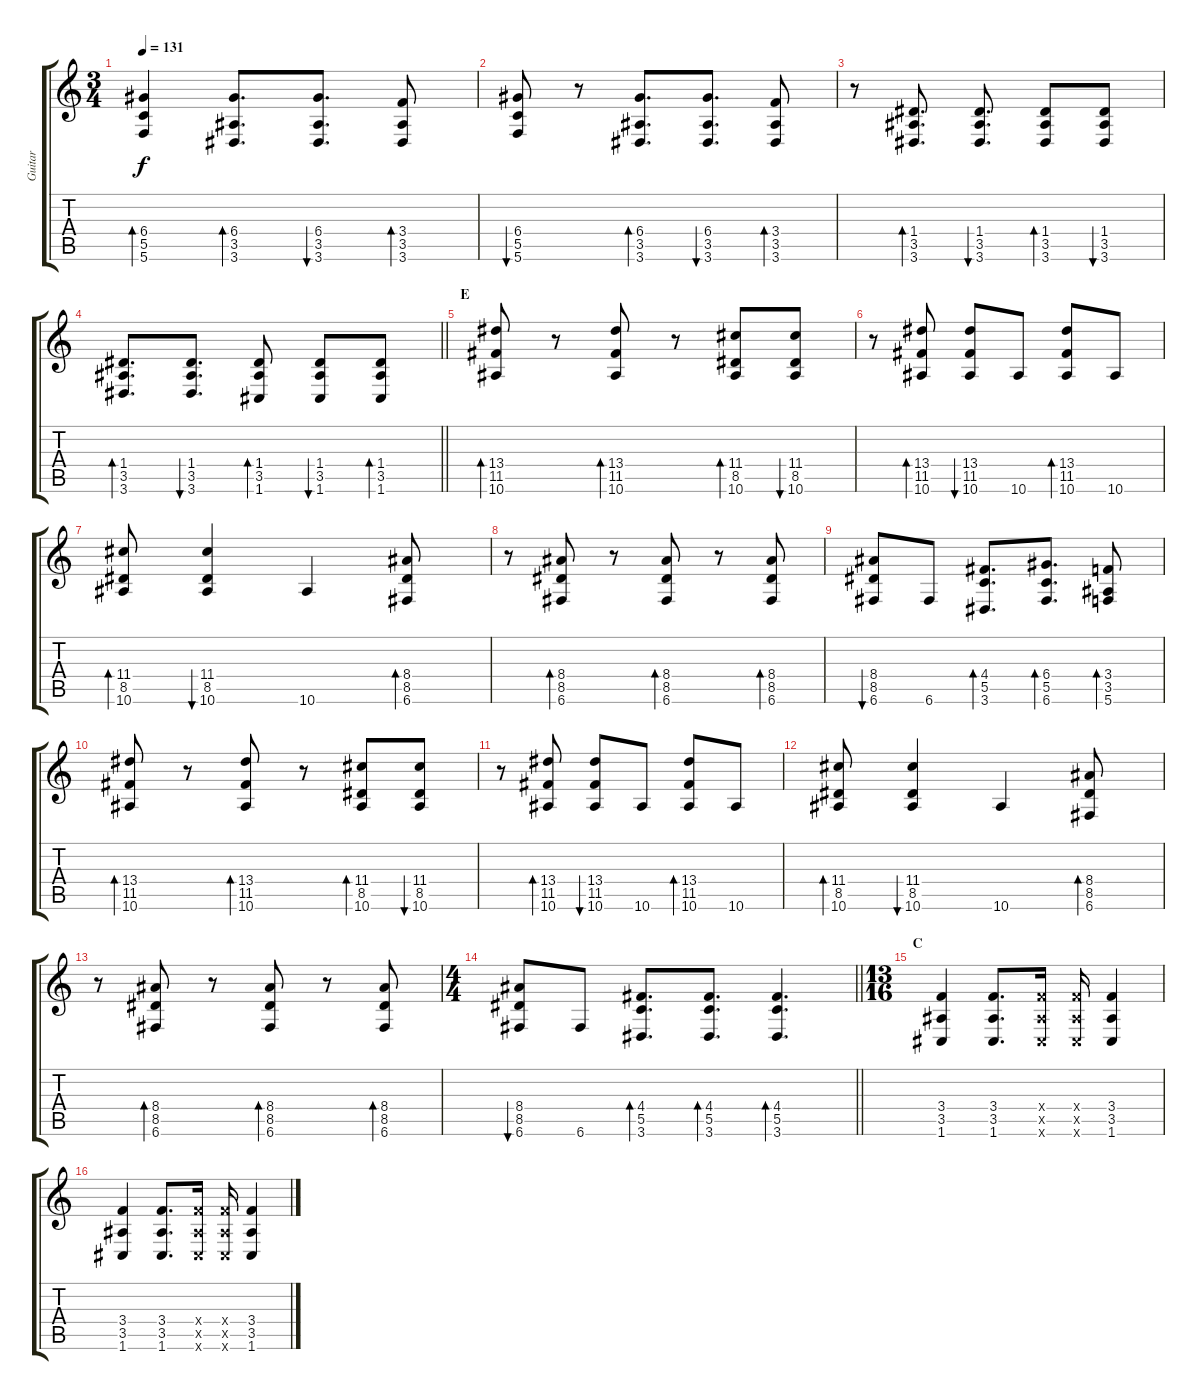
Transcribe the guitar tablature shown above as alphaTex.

\track ("Guitar" "Guitar") {instrument distortionguitar}
\staff {score tabs}
\tuning (G4 E4 A3 D3 G2 C2) {hide}
\ts (3 4)
\tempo 131
\clef g2
\ks c
(6.4 5.5 5.6).4{bd 60 dy f} (6.4 3.5 3.6).8{d bd 60} (6.4 3.5 3.6).8{d bu 60} (3.4 3.5 3.6).8{bd 60} |
(6.4 5.5 5.6).8{bu 60} r.8 (6.4 3.5 3.6).8{d bd 60} (6.4 3.5 3.6).8{d bu 60} (3.4 3.5 3.6).8{bd 60} |
r.8 (1.4 3.5 3.6).8{d bd 60} (1.4 3.5 3.6).8{d bu 60} (1.4 3.5 3.6).8{bd 60} (1.4 3.5 3.6).8{bu 60} |
\barLineRight lightlight
(1.4 3.5 3.6).8{d bd 60} (1.4 3.5 3.6).8{d bu 60} (1.4 3.5 1.6).8{bd 60} (1.4 3.5 1.6).8{bu 60} (1.4 3.5 1.6).8{bd 60} |
\section ("" "E")
(13.4 11.5 10.6).8{bd 60 instrument overdrivenguitar} r.8 (13.4 11.5 10.6).8{bd 60} r.8 (11.4 8.5 10.6).8{bd 60} (11.4 8.5 10.6).8{bu 60} |
r.8 (13.4 11.5 10.6).8{bd 60} (13.4 11.5 10.6).8{bu 60} 10.6.8 (13.4 11.5 10.6).8{bd 60} 10.6.8 |
(11.4 8.5 10.6).8{bd 60} (11.4 8.5 10.6).4{bu 60} 10.6.4 (8.4 8.5 6.6).8{bd 60} |
r.8 (8.4 8.5 6.6).8{bd 60} r.8 (8.4 8.5 6.6).8{bd 60} r.8 (8.4 8.5 6.6).8{bd 60} |
(8.4 8.5 6.6).8{bu 60} 6.6.8 (4.4 5.5 3.6).8{d bd 60} (6.4 5.5 6.6).8{d bd 60} (3.4 3.5 5.6).8{bd 60} |
(13.4 11.5 10.6).8{bd 60} r.8 (13.4 11.5 10.6).8{bd 60} r.8 (11.4 8.5 10.6).8{bd 60} (11.4 8.5 10.6).8{bu 60} |
r.8 (13.4 11.5 10.6).8{bd 60} (13.4 11.5 10.6).8{bu 60} 10.6.8 (13.4 11.5 10.6).8{bd 60} 10.6.8 |
(11.4 8.5 10.6).8{bd 60} (11.4 8.5 10.6).4{bu 60} 10.6.4 (8.4 8.5 6.6).8{bd 60} |
r.8 (8.4 8.5 6.6).8{bd 60} r.8 (8.4 8.5 6.6).8{bd 60} r.8 (8.4 8.5 6.6).8{bd 60} |
\ts (4 4)
\barLineRight lightlight
(8.4 8.5 6.6).8{bu 60} 6.6.8 (4.4 5.5 3.6).8{d bd 60} (4.4 5.5 3.6).8{d bd 60} (4.4 5.5 3.6).4{d bd 60} |
\ts (13 16)
\section ("" "C")
(3.4 3.5 1.6).4{instrument distortionguitar} (3.4 3.5 1.6).8{d} (3.4{x} 3.5{x} 1.6{x}).16 (3.4{x} 3.5{x} 1.6{x}).16 (3.4 3.5 1.6).4 |
(3.4 3.5 1.6).4 (3.4 3.5 1.6).8{d} (3.4{x} 3.5{x} 1.6{x}).16 (3.4{x} 3.5{x} 1.6{x}).16 (3.4 3.5 1.6).4
